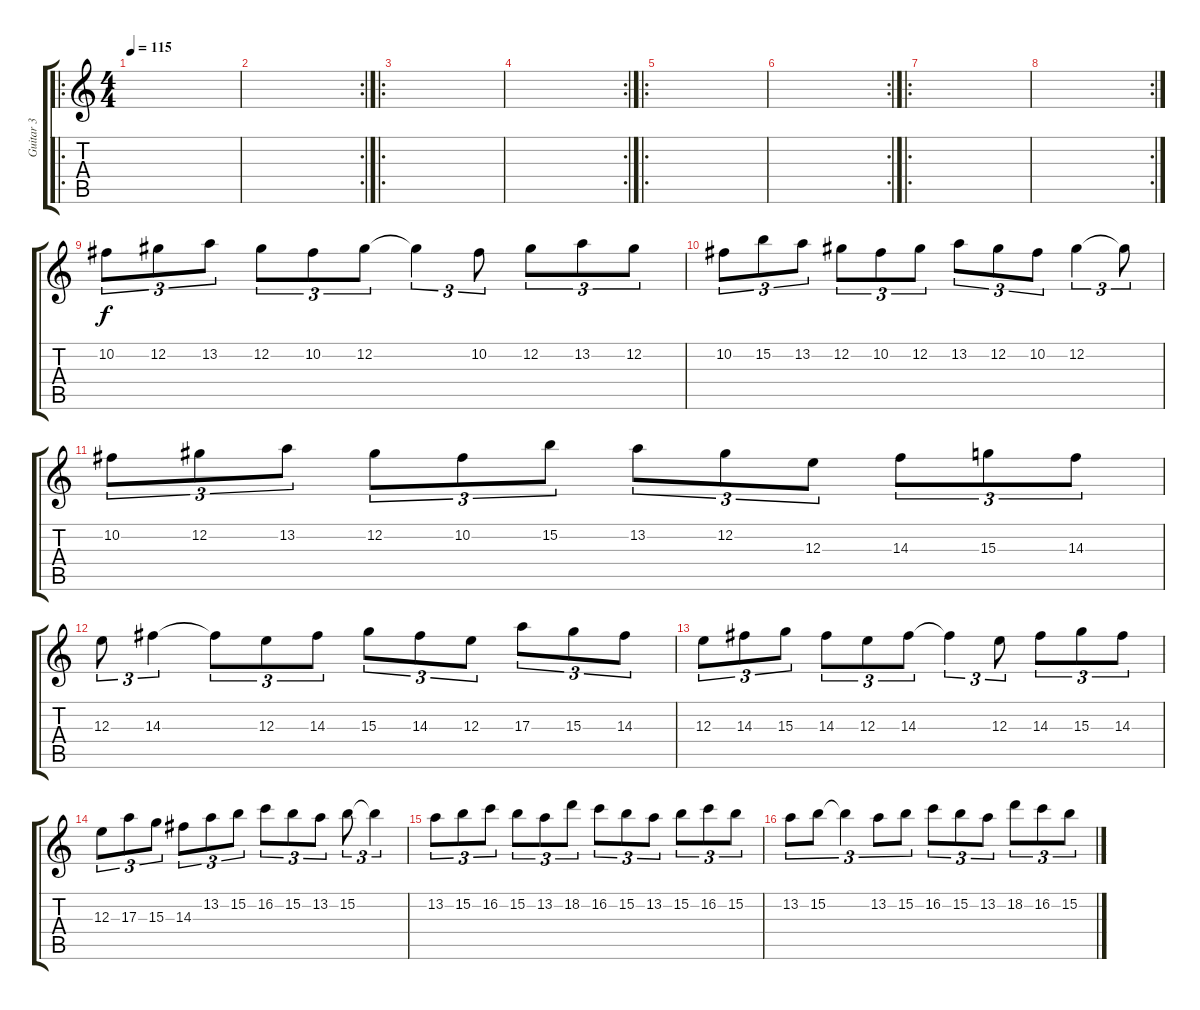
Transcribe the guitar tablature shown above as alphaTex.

\track ("Guitar 3" "Guitar 3") {instrument electricguitarclean}
\staff {score tabs}
\tuning (Db4 Ab3 E3 B2 Gb2 Db2) {hide}
\ro
\ts (4 4)
\tempo 115
\clef g2
\ks c
|
\rc 2
|
\ro
|
\rc 2
|
\ro
|
\rc 2
|
\ro
|
\rc 2
|
10.2.8{tu (3 2)} 12.2.8{tu (3 2)} 13.2.8{tu (3 2)} 12.2.8{tu (3 2)} 10.2.8{tu (3 2)} 12.2.8{tu (3 2)} 12.2{t}.4{tu (3 2)} 10.2.8{tu (3 2)} 12.2.8{tu (3 2)} 13.2.8{tu (3 2)} 12.2.8{tu (3 2)} |
10.2.8{tu (3 2)} 15.2.8{tu (3 2)} 13.2.8{tu (3 2)} 12.2.8{tu (3 2)} 10.2.8{tu (3 2)} 12.2.8{tu (3 2)} 13.2.8{tu (3 2)} 12.2.8{tu (3 2)} 10.2.8{tu (3 2)} 12.2.4{tu (3 2)} 12.2{t}.8{tu (3 2)} |
10.2.8{tu (3 2)} 12.2.8{tu (3 2)} 13.2.8{tu (3 2)} 12.2.8{tu (3 2)} 10.2.8{tu (3 2)} 15.2.8{tu (3 2)} 13.2.8{tu (3 2)} 12.2.8{tu (3 2)} 12.3.8{tu (3 2)} 14.3.8{tu (3 2)} 15.3.8{tu (3 2)} 14.3.8{tu (3 2)} |
12.3.8{tu (3 2)} 14.3.4{tu (3 2)} 14.3{t}.8{tu (3 2)} 12.3.8{tu (3 2)} 14.3.8{tu (3 2)} 15.3.8{tu (3 2)} 14.3.8{tu (3 2)} 12.3.8{tu (3 2)} 17.3.8{tu (3 2)} 15.3.8{tu (3 2)} 14.3.8{tu (3 2)} |
12.3.8{tu (3 2)} 14.3.8{tu (3 2)} 15.3.8{tu (3 2)} 14.3.8{tu (3 2)} 12.3.8{tu (3 2)} 14.3.8{tu (3 2)} 14.3{t}.4{tu (3 2)} 12.3.8{tu (3 2)} 14.3.8{tu (3 2)} 15.3.8{tu (3 2)} 14.3.8{tu (3 2)} |
12.3.8{tu (3 2)} 17.3.8{tu (3 2)} 15.3.8{tu (3 2)} 14.3.8{tu (3 2)} 13.2.8{tu (3 2)} 15.2.8{tu (3 2)} 16.2.8{tu (3 2)} 15.2.8{tu (3 2)} 13.2.8{tu (3 2)} 15.2.8{tu (3 2)} 15.2{t}.4{tu (3 2)} |
13.2.8{tu (3 2)} 15.2.8{tu (3 2)} 16.2.8{tu (3 2)} 15.2.8{tu (3 2)} 13.2.8{tu (3 2)} 18.2.8{tu (3 2)} 16.2.8{tu (3 2)} 15.2.8{tu (3 2)} 13.2.8{tu (3 2)} 15.2.8{tu (3 2)} 16.2.8{tu (3 2)} 15.2.8{tu (3 2)} |
13.2.8{tu (3 2)} 15.2.8{tu (3 2)} 15.2{t}.4{tu (3 2)} 13.2.8{tu (3 2)} 15.2.8{tu (3 2)} 16.2.8{tu (3 2)} 15.2.8{tu (3 2)} 13.2.8{tu (3 2)} 18.2.8{tu (3 2)} 16.2.8{tu (3 2)} 15.2.8{tu (3 2)}
